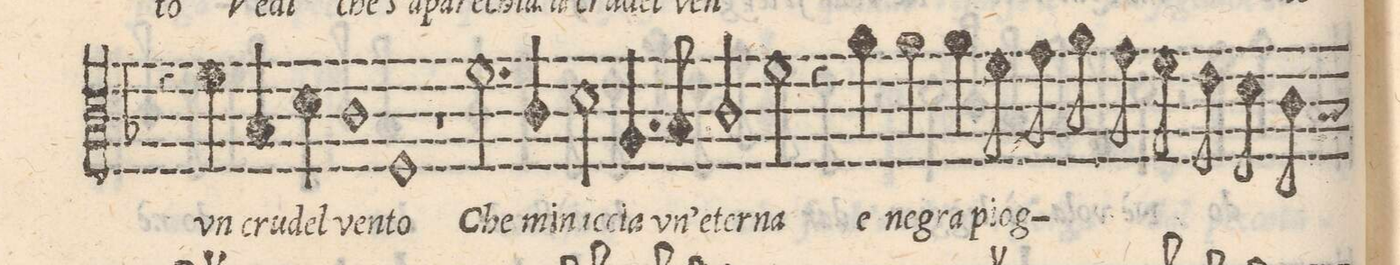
**kern	**text
*I"TENORE	*
*clefC3	*
*k[b-]	*
*met(C)	*
*M2/1	*
4r	.
4f\	vn
4B-/	cru-
4d\	-del
=31-	=31-
1c	ven-
1F	-to
=32-	=32-
1r	.
2.f\	Che
4c/	mi-
=33-	=33-
2d\	-nac-
4.A/	-cia_v-
8B-/	-n'_e-
2c/	-ter-
2f\	-na
=34-	=34-
4r	.
4a\	e
4a\	ne-
4a\	-gra
8f\	piog-
8g\	.
8a\	.
8g\	.
8f\	.
8e\	.
8d\	.
8c\	.
=35-	=35-
*-	*-
